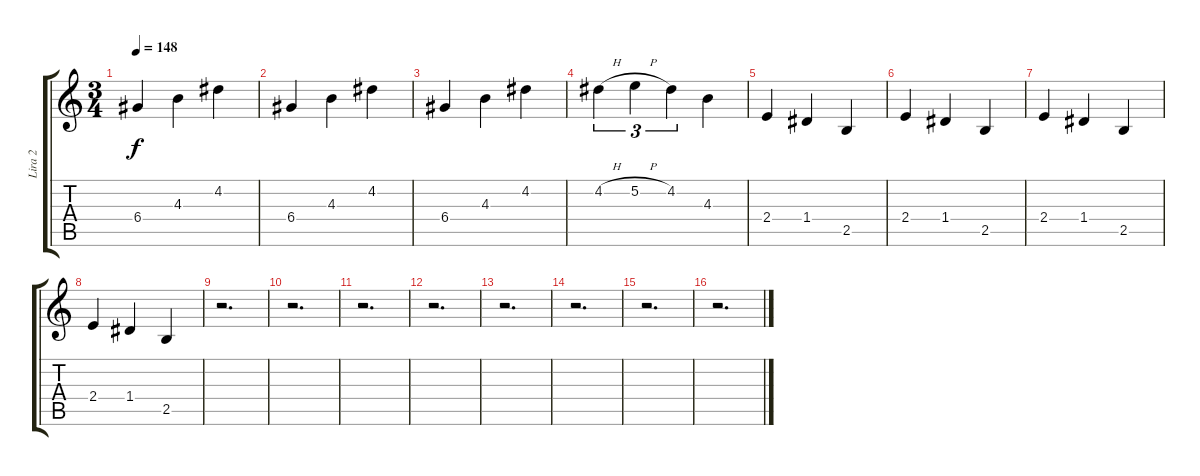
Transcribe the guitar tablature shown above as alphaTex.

\track ("Lira 2" "Lira 2") {instrument acousticguitarsteel}
\staff {score tabs}
\tuning (E4 B3 G3 D3 A2 E2) {hide}
\ts (3 4)
\tempo 148
\clef g2
\ks c
6.4.4{dy f} 4.3.4 4.2.4 |
6.4.4 4.3.4 4.2.4 |
6.4.4 4.3.4 4.2.4 |
4.2{h}.4{tu (3 2)} 5.2{h}.4{tu (3 2)} 4.2.4{tu (3 2)} 4.3.4 |
2.4.4 1.4.4 2.5.4 |
2.4.4 1.4.4 2.5.4 |
2.4.4 1.4.4 2.5.4 |
2.4.4 1.4.4 2.5.4 |
r.2{d} |
r.2{d} |
r.2{d} |
r.2{d} |
r.2{d} |
r.2{d} |
r.2{d} |
r.2{d}
